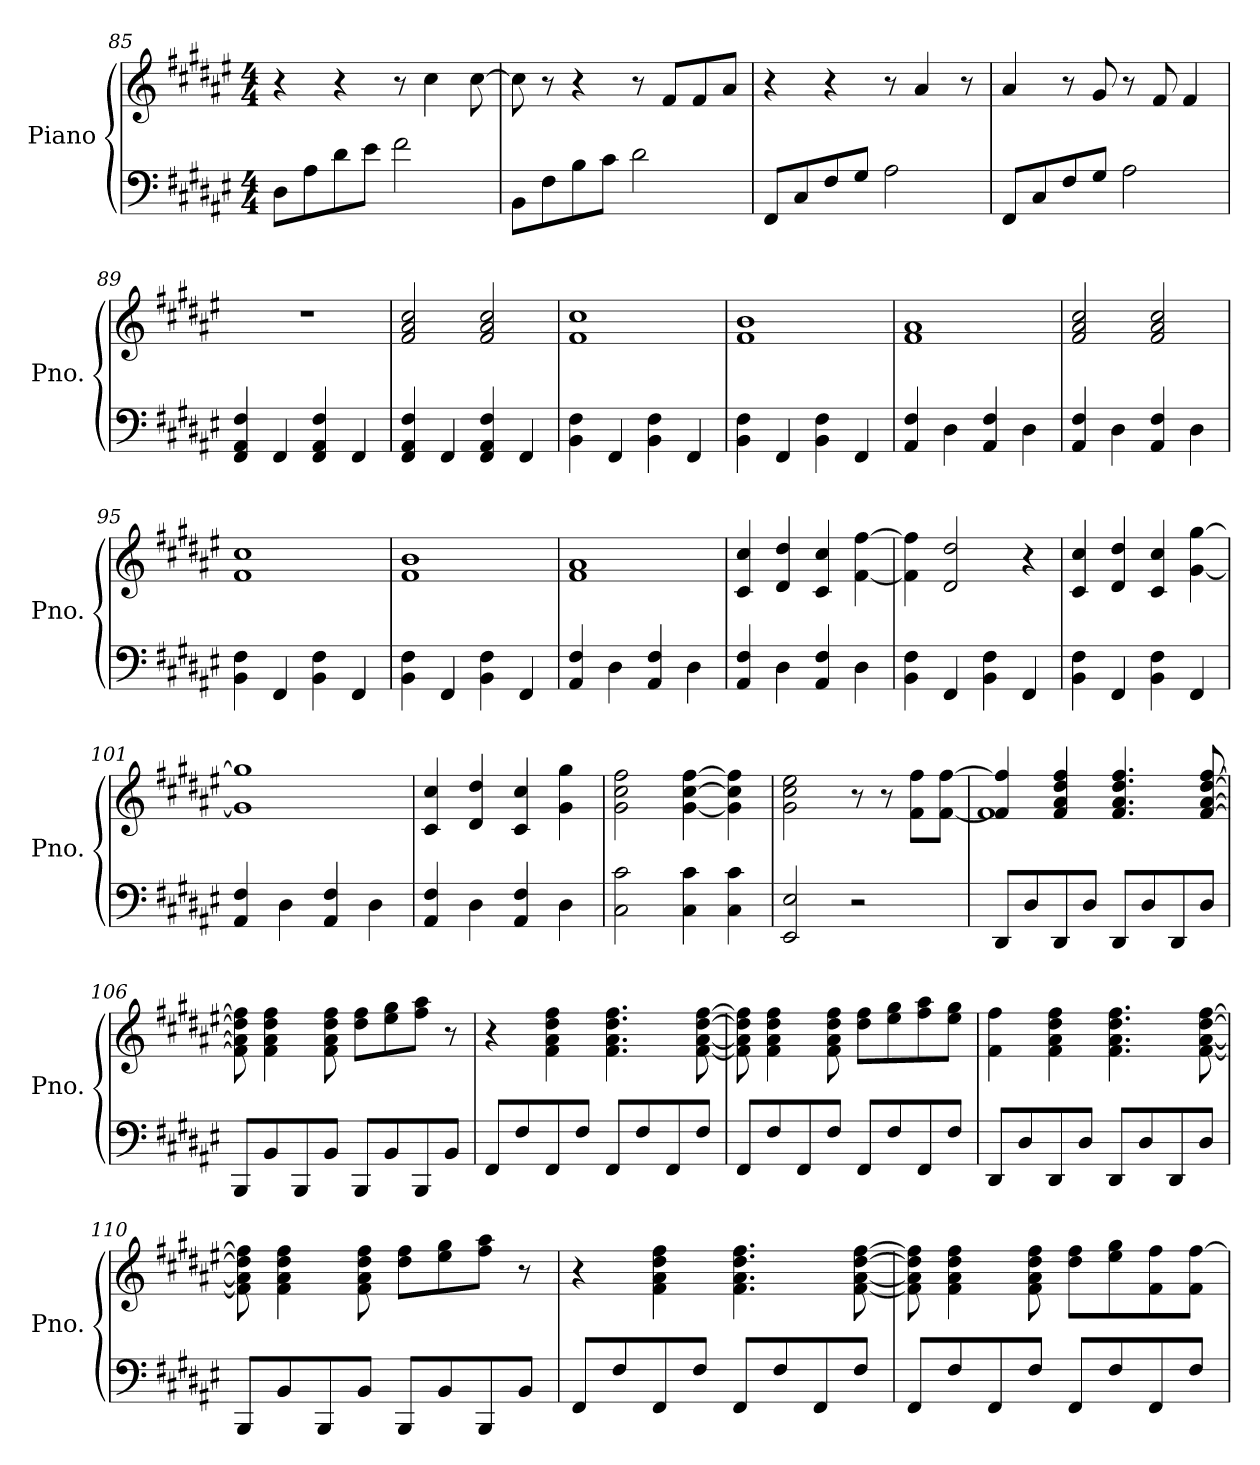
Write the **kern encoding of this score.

**kern	**kern
*part1	*part1
*staff2	*staff1
*I"Piano	*
*I'Pno.	*
!!LO:LB:g=z
*clefF4	*clefG2
*k[f#c#g#d#a#e#]	*k[f#c#g#d#a#e#]
*M4/4	*M4/4
=85	=85
8D#\L	4r
8A#\	.
8d#\	4r
8e#\J	.
2f#\	8r
.	4cc#\
.	[8cc#\
=86	=86
8BB\L	8cc#\]
8F#\	8r
8B\	4r
8c#\J	.
2d#\	8r
.	8f#/L
.	8f#/
.	8a#/J
=87	=87
8FF#/L	4r
8C#/	.
8F#/	4r
8G#/J	.
2A#\	8r
.	4a#/
.	8r
=88	=88
8FF#/L	4a#/
8C#/	.
8F#/	8r
8G#/J	8g#/
2A#\	8r
.	8f#/
.	4f#/
=89	=89
4FF#/ 4AA#/ 4F#/	1r
4FF#/	.
4FF#/ 4AA#/ 4F#/	.
4FF#/	.
=90	=90
4FF#/ 4AA#/ 4F#/	2f#/ 2a#/ 2cc#/
4FF#/	.
4FF#/ 4AA#/ 4F#/	2f#/ 2a#/ 2cc#/
4FF#/	.
!!LO:LB:g=z
=91	=91
4BB\ 4F#\	1f# 1cc#
4FF#/	.
4BB\ 4F#\	.
4FF#/	.
=92	=92
4BB\ 4F#\	1f# 1b
4FF#/	.
4BB\ 4F#\	.
4FF#/	.
=93	=93
4AA#/ 4F#/	1f# 1a#
4D#\	.
4AA#/ 4F#/	.
4D#\	.
=94	=94
4AA#/ 4F#/	2f#/ 2a#/ 2cc#/
4D#\	.
4AA#/ 4F#/	2f#/ 2a#/ 2cc#/
4D#\	.
=95	=95
4BB\ 4F#\	1f# 1cc#
4FF#/	.
4BB\ 4F#\	.
4FF#/	.
=96	=96
4BB\ 4F#\	1f# 1b
4FF#/	.
4BB\ 4F#\	.
4FF#/	.
=97	=97
4AA#/ 4F#/	1f# 1a#
4D#\	.
4AA#/ 4F#/	.
4D#\	.
=98	=98
4AA#/ 4F#/	4c#/ 4cc#/
4D#\	4d#/ 4dd#/
4AA#/ 4F#/	4c#/ 4cc#/
4D#\	[4f#\ [4ff#\
!!LO:LB:g=z
=99	=99
4BB\ 4F#\	4f#\] 4ff#\]
4FF#/	2d#/ 2dd#/
4BB\ 4F#\	.
4FF#/	4r
=100	=100
4BB\ 4F#\	4c#/ 4cc#/
4FF#/	4d#/ 4dd#/
4BB\ 4F#\	4c#/ 4cc#/
4FF#/	[4g#\ [4gg#\
=101	=101
4AA#/ 4F#/	1g#] 1gg#]
4D#\	.
4AA#/ 4F#/	.
4D#\	.
=102	=102
4AA#/ 4F#/	4c#/ 4cc#/
4D#\	4d#/ 4dd#/
4AA#/ 4F#/	4c#/ 4cc#/
4D#\	4g#\ 4gg#\
=103	=103
2C#\ 2c#\	2g#\ 2cc#\ 2ff#\
4C#\ 4c#\	[4g#\ [4cc#\ [4ff#\
4C#\ 4c#\	4g#\] 4cc#\] 4ff#\]
=104	=104
2EE#/ 2E#/	2g#\ 2cc#\ 2ee#\
2r	8r
.	8r
.	8f#\ 8ff#\L
.	[8f#\ [8ff#\J
=105	=105
*	*^
8DD#/L	4f#/] 4ff#/]	1f#
8D#/	.	.
8DD#/	4f#/ 4a#/ 4dd#/ 4ff#/	.
8D#/J	.	.
8DD#/L	4.f#/ 4.a#/ 4.dd#/ 4.ff#/	.
8D#/	.	.
8DD#/	.	.
8D#/J	[8f#/ [8a#/ [8dd#/ [8ff#/	.
*	*v	*v
!!LO:LB:g=z
=106	=106
8BBB/L	8f#\] 8a#\] 8dd#\] 8ff#\]
8BB/	4f#\ 4a#\ 4dd#\ 4ff#\
8BBB/	.
8BB/J	8f#\ 8a#\ 8dd#\ 8ff#\
8BBB/L	8dd#\ 8ff#\L
8BB/	8ee#\ 8gg#\
8BBB/	8ff#\ 8aa#\J
8BB/J	8r
=107	=107
8FF#/L	4r
8F#/	.
8FF#/	4f#\ 4a#\ 4dd#\ 4ff#\
8F#/J	.
8FF#/L	4.f#\ 4.a#\ 4.dd#\ 4.ff#\
8F#/	.
8FF#/	.
8F#/J	[8f#\ [8a#\ [8dd#\ [8ff#\
=108	=108
8FF#/L	8f#\] 8a#\] 8dd#\] 8ff#\]
8F#/	4f#\ 4a#\ 4dd#\ 4ff#\
8FF#/	.
8F#/J	8f#\ 8a#\ 8dd#\ 8ff#\
8FF#/L	8dd#\ 8ff#\L
8F#/	8ee#\ 8gg#\
8FF#/	8ff#\ 8aa#\
8F#/J	8ee#\ 8gg#\J
=109	=109
8DD#/L	4f#\ 4ff#\
8D#/	.
8DD#/	4f#\ 4a#\ 4dd#\ 4ff#\
8D#/J	.
8DD#/L	4.f#\ 4.a#\ 4.dd#\ 4.ff#\
8D#/	.
8DD#/	.
8D#/J	[8f#\ [8a#\ [8dd#\ [8ff#\
=110	=110
8BBB/L	8f#\] 8a#\] 8dd#\] 8ff#\]
8BB/	4f#\ 4a#\ 4dd#\ 4ff#\
8BBB/	.
8BB/J	8f#\ 8a#\ 8dd#\ 8ff#\
8BBB/L	8dd#\ 8ff#\L
8BB/	8ee#\ 8gg#\
8BBB/	8ff#\ 8aa#\J
8BB/J	8r
!!LO:PB:g=z
=111	=111
8FF#/L	4r
8F#/	.
8FF#/	4f#\ 4a#\ 4dd#\ 4ff#\
8F#/J	.
8FF#/L	4.f#\ 4.a#\ 4.dd#\ 4.ff#\
8F#/	.
8FF#/	.
8F#/J	[8f#\ [8a#\ [8dd#\ [8ff#\
=112	=112
8FF#/L	8f#\] 8a#\] 8dd#\] 8ff#\]
8F#/	4f#\ 4a#\ 4dd#\ 4ff#\
8FF#/	.
8F#/J	8f#\ 8a#\ 8dd#\ 8ff#\
8FF#/L	8dd#\ 8ff#\L
8F#/	8ee#\ 8gg#\
8FF#/	8f#\ 8ff#\
8F#/J	8f#\ [8ff#\J
=	=
*-	*-
